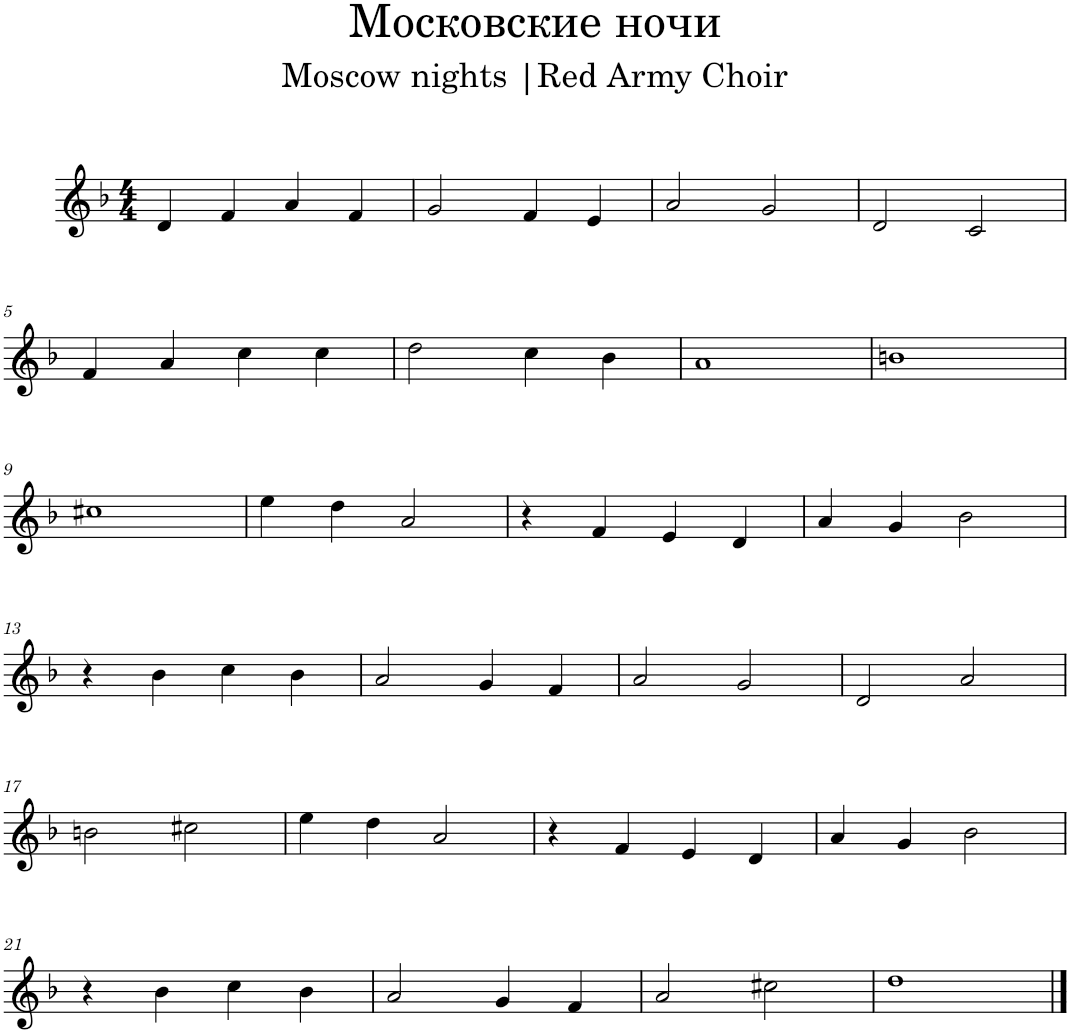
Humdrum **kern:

**kern
*part1
*staff1
*I"Flute
*I'Fl.
*clefG2
*k[b-]
*M4/4
=1
4d/
4f/
4a/
4f/
=2
2g/
4f/
4e/
=3
2a/
2g/
=4
2d/
2c/
!!LO:LB:g=z
=5
4f/
4a/
4cc\
4cc\
=6
2dd\
4cc\
4b-\
=7
1a
=8
1bn
!!LO:LB:g=z
=9
1cc#X
=10
4ee\
4dd\
2a/
=11
4r
4f/
4e/
4d/
=12
4a/
4g/
2b-\
!!LO:LB:g=z
=13
4r
4b-\
4cc\
4b-\
=14
2a/
4g/
4f/
=15
2a/
2g/
=16
2d/
2a/
!!LO:LB:g=z
=17
2bn\
2cc#X\
=18
4ee\
4dd\
2a/
=19
4r
4f/
4e/
4d/
=20
4a/
4g/
2b-\
!!LO:LB:g=z
=21
4r
4b-\
4cc\
4b-\
=22
2a/
4g/
4f/
=23
2a/
2cc#X\
=24
1dd
==
*-
